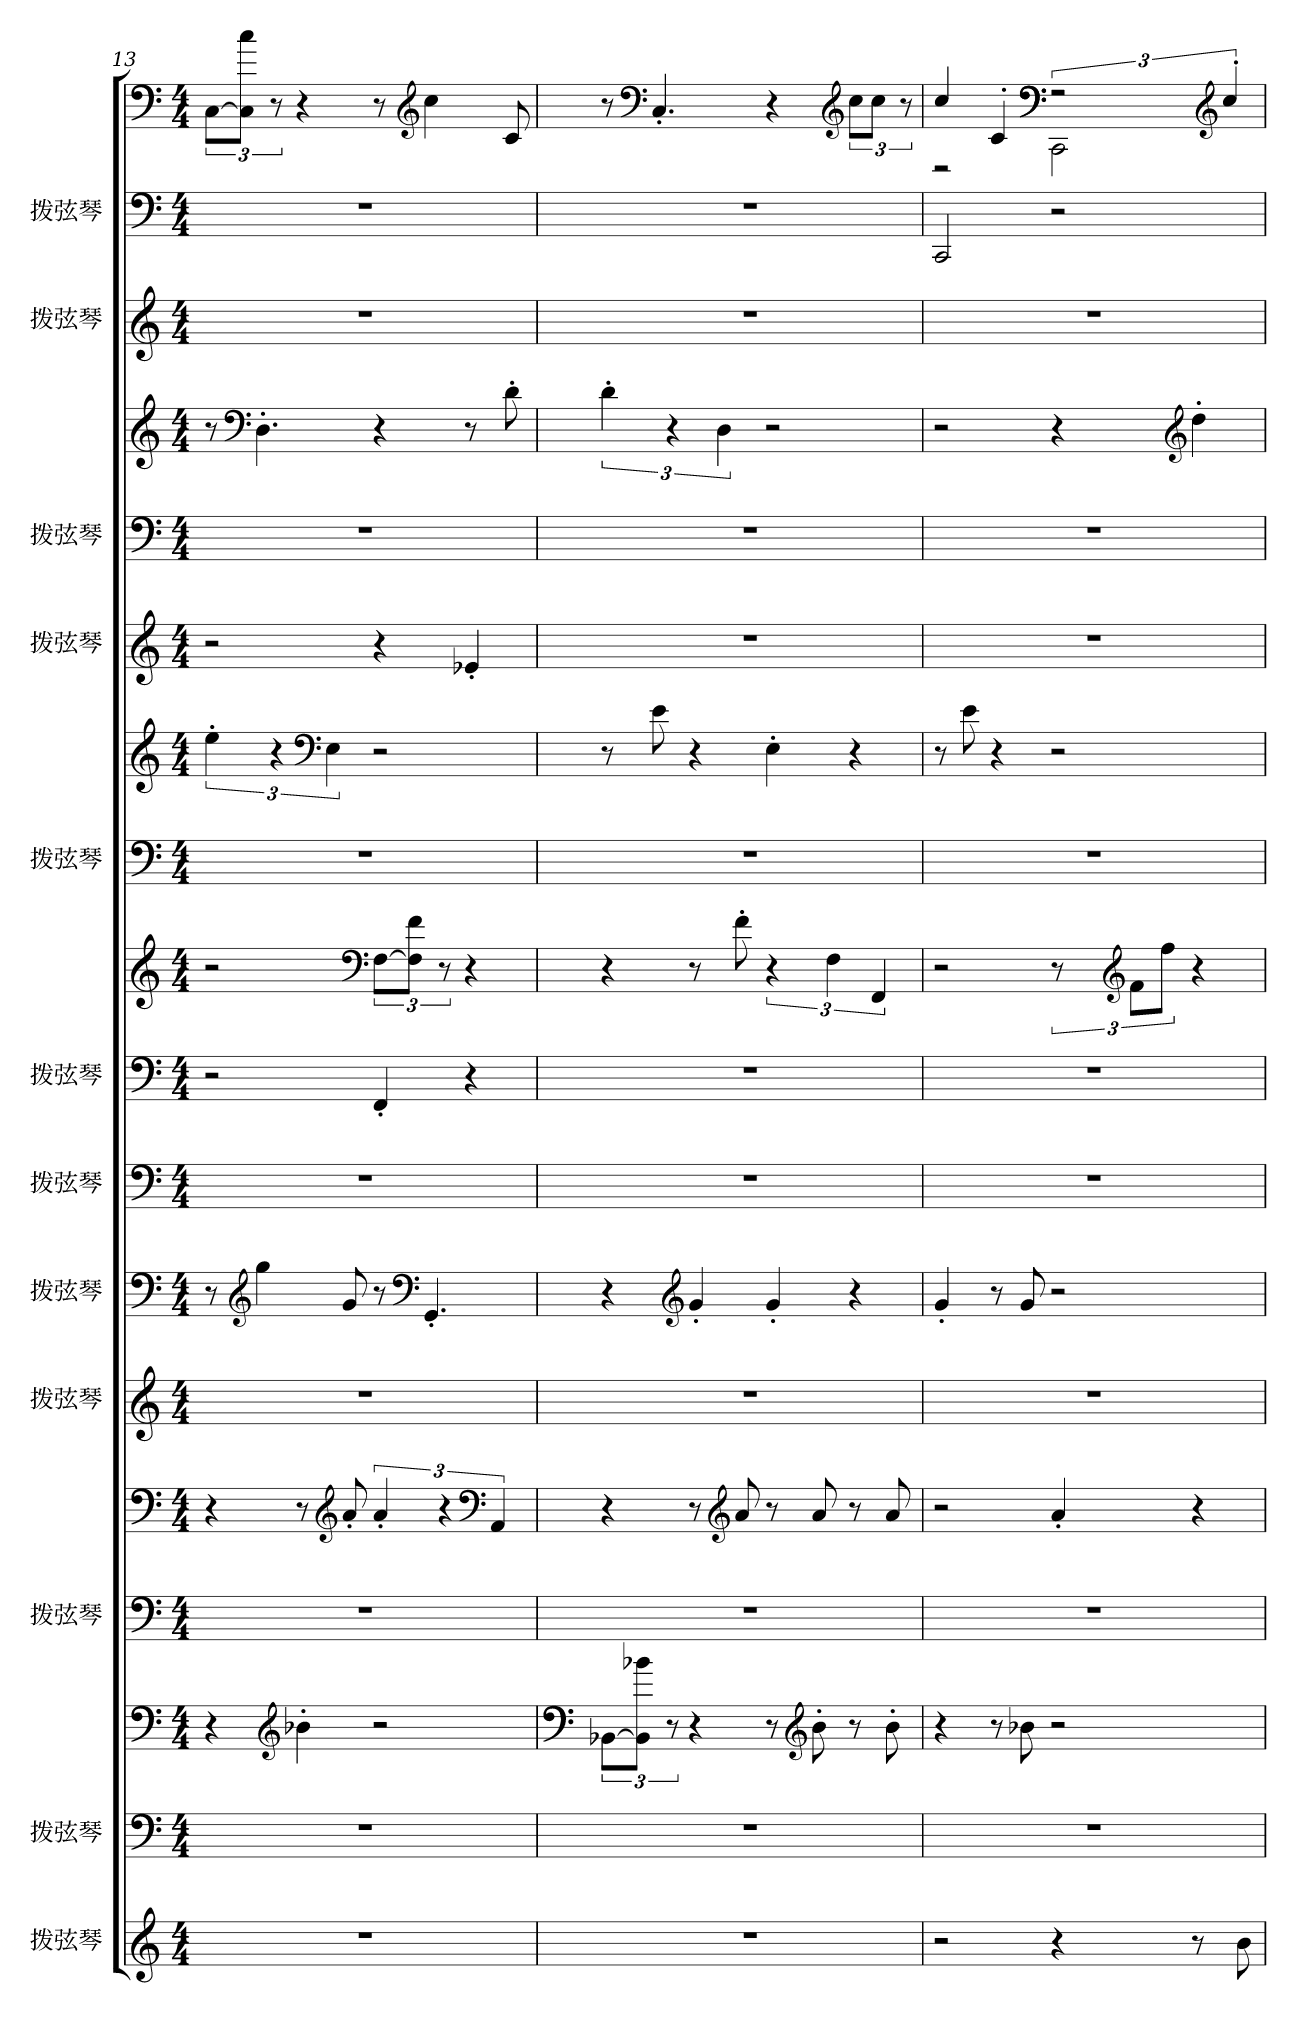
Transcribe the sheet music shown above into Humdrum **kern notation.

**kern	**kern	**kern	**kern	**kern	**kern	**kern	**kern	**kern	**kern	**kern	**kern	**kern	**kern	**kern	**kern	**kern	**kern
*part12	*part11	*part11	*part10	*part10	*part9	*part8	*part7	*part6	*part6	*part5	*part5	*part4	*part3	*part3	*part2	*part1	*part1
*staff18	*staff17	*staff16	*staff15	*staff14	*staff13	*staff12	*staff11	*staff10	*staff9	*staff8	*staff7	*staff6	*staff5	*staff4	*staff3	*staff2	*staff1
*I"拨弦琴	*I"拨弦琴	*	*I"拨弦琴	*	*I"拨弦琴	*I"拨弦琴	*I"拨弦琴	*I"拨弦琴	*	*I"拨弦琴	*	*I"拨弦琴	*I"拨弦琴	*	*I"拨弦琴	*I"拨弦琴	*
!!LO:PB:g=z
*clefG2	*clefF4	*clefF4	*clefF4	*clefF4	*clefG2	*clefF4	*clefF4	*clefF4	*clefG2	*clefF4	*clefG2	*clefG2	*clefF4	*clefG2	*clefG2	*clefF4	*clefF4
*k[]	*k[]	*k[]	*k[]	*k[]	*k[]	*k[]	*k[]	*k[]	*k[]	*k[]	*k[]	*k[]	*k[]	*k[]	*k[]	*k[]	*k[]
*M4/4	*M4/4	*M4/4	*M4/4	*M4/4	*M4/4	*M4/4	*M4/4	*M4/4	*M4/4	*M4/4	*M4/4	*M4/4	*M4/4	*M4/4	*M4/4	*M4/4	*M4/4
=13	=13	=13	=13	=13	=13	=13	=13	=13	=13	=13	=13	=13	=13	=13	=13	=13	=13
1r	1r	4r	1r	4r	1r	8r	1r	2r	2r	1r	6ee'\	2r	1r	8r	1r	1r	[12C\L
.	.	.	.	.	.	.	.	.	.	.	.	.	.	.	.	.	12C\] 12cc\J
*	*	*	*	*	*	*clefG2	*	*	*	*	*	*	*	*clefF4	*	*	*
.	.	.	.	.	.	4gg\	.	.	.	.	.	.	.	4.D'\	.	.	.
.	.	.	.	.	.	.	.	.	.	.	6r	.	.	.	.	.	12r
*	*	*clefG2	*	*	*	*	*	*	*	*	*	*	*	*	*	*	*
.	.	4b-X'\	.	8r	.	.	.	.	.	.	.	.	.	.	.	.	4r
*	*	*	*	*	*	*	*	*	*	*	*clefF4	*	*	*	*	*	*
.	.	.	.	.	.	.	.	.	.	.	6E\	.	.	.	.	.	.
*	*	*	*	*clefG2	*	*	*	*	*	*	*	*	*	*	*	*	*
.	.	.	.	8a'/	.	8g/	.	.	.	.	.	.	.	.	.	.	.
*	*	*	*	*	*	*	*	*	*clefF4	*	*	*	*	*	*	*	*
.	.	2r	.	6a'/	.	8r	.	4FF'/	[12F\L	.	2r	4r	.	4r	.	.	8r
.	.	.	.	.	.	.	.	.	12F\] 12f\J	.	.	.	.	.	.	.	.
*	*	*	*	*	*	*clefF4	*	*	*	*	*	*	*	*	*	*	*clefG2
.	.	.	.	.	.	4.GG'/	.	.	.	.	.	.	.	.	.	.	4cc\
.	.	.	.	6r	.	.	.	.	12r	.	.	.	.	.	.	.	.
.	.	.	.	.	.	.	.	4r	4r	.	.	4e-X'/	.	8r	.	.	.
*	*	*	*	*clefF4	*	*	*	*	*	*	*	*	*	*	*	*	*
.	.	.	.	6AA/	.	.	.	.	.	.	.	.	.	.	.	.	.
.	.	.	.	.	.	.	.	.	.	.	.	.	.	8d'\	.	.	8c/
=14	=14	=14	=14	=14	=14	=14	=14	=14	=14	=14	=14	=14	=14	=14	=14	=14	=14
*	*	*clefF4	*	*	*	*	*	*	*	*	*	*	*	*	*	*	*
1r	1r	[12BB-X\L	1r	4r	1r	4r	1r	1r	4r	1r	8r	1r	1r	6d'\	1r	1r	8r
.	.	12BB-\] 12b-X\J	.	.	.	.	.	.	.	.	.	.	.	.	.	.	.
*	*	*	*	*	*	*	*	*	*	*	*	*	*	*	*	*	*clefF4
.	.	.	.	.	.	.	.	.	.	.	8e\	.	.	.	.	.	4.C'/
.	.	12r	.	.	.	.	.	.	.	.	.	.	.	6r	.	.	.
*	*	*	*	*	*	*clefG2	*	*	*	*	*	*	*	*	*	*	*
.	.	4r	.	8r	.	4g'/	.	.	8r	.	4r	.	.	.	.	.	.
.	.	.	.	.	.	.	.	.	.	.	.	.	.	6D\	.	.	.
*	*	*	*	*clefG2	*	*	*	*	*	*	*	*	*	*	*	*	*
.	.	.	.	8a/	.	.	.	.	8f'\	.	.	.	.	.	.	.	.
.	.	8r	.	8r	.	4g'/	.	.	6r	.	4E'\	.	.	2r	.	.	4r
*	*	*clefG2	*	*	*	*	*	*	*	*	*	*	*	*	*	*	*
.	.	8b-'\	.	8a/	.	.	.	.	.	.	.	.	.	.	.	.	.
.	.	.	.	.	.	.	.	.	6F\	.	.	.	.	.	.	.	.
*	*	*	*	*	*	*	*	*	*	*	*	*	*	*	*	*	*clefG2
.	.	8r	.	8r	.	4r	.	.	.	.	4r	.	.	.	.	.	12cc\L
.	.	.	.	.	.	.	.	.	6FF/	.	.	.	.	.	.	.	12cc\J
.	.	8b-'\	.	8a/	.	.	.	.	.	.	.	.	.	.	.	.	.
.	.	.	.	.	.	.	.	.	.	.	.	.	.	.	.	.	12r
!!LO:PB:g=z
=15	=15	=15	=15	=15	=15	=15	=15	=15	=15	=15	=15	=15	=15	=15	=15	=15	=15
*	*	*	*	*	*	*	*	*	*	*	*	*	*	*	*	*	*^
2r	1r	4r	1r	2r	1r	4g'/	1r	1r	2r	1r	8r	1r	1r	2r	1r	2CC/	4cc/	2r
.	.	.	.	.	.	.	.	.	.	.	8e\	.	.	.	.	.	.	.
.	.	8r	.	.	.	8r	.	.	.	.	4r	.	.	.	.	.	4c'/	.
.	.	8b-X\	.	.	.	8g/	.	.	.	.	.	.	.	.	.	.	.	.
*	*	*	*	*	*	*	*	*	*	*	*	*	*	*	*	*	*clefF4	*
4r	.	2r	.	4a'/	.	2r	.	.	12r	.	2r	.	.	4r	.	2r	3r	2CC\
*	*	*	*	*	*	*	*	*	*clefG2	*	*	*	*	*	*	*	*	*
.	.	.	.	.	.	.	.	.	12f\L	.	.	.	.	.	.	.	.	.
.	.	.	.	.	.	.	.	.	12ff\J	.	.	.	.	.	.	.	.	.
*	*	*	*	*	*	*	*	*	*	*	*	*	*	*clefG2	*	*	*	*
8r	.	.	.	4r	.	.	.	.	4r	.	.	.	.	4dd'\	.	.	.	.
*	*	*	*	*	*	*	*	*	*	*	*	*	*	*	*	*	*clefG2	*
.	.	.	.	.	.	.	.	.	.	.	.	.	.	.	.	.	6cc'/	.
8b\	.	.	.	.	.	.	.	.	.	.	.	.	.	.	.	.	.	.
*	*	*	*	*	*	*	*	*	*	*	*	*	*	*	*	*	*v	*v
=	=	=	=	=	=	=	=	=	=	=	=	=	=	=	=	=	=
*-	*-	*-	*-	*-	*-	*-	*-	*-	*-	*-	*-	*-	*-	*-	*-	*-	*-
